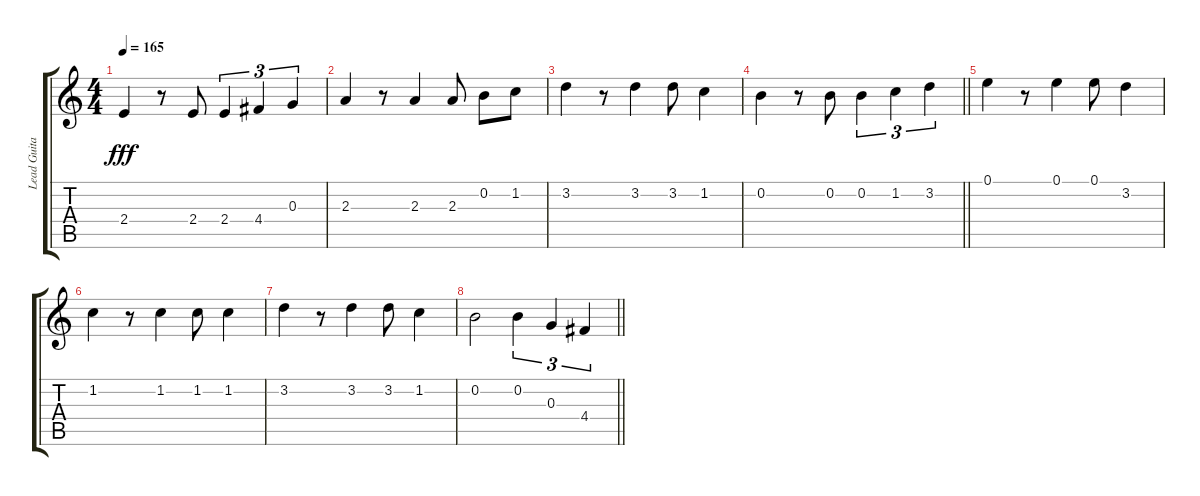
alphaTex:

\track ("Lead Guitar" "Lead Guita") {instrument distortionguitar}
\staff {score tabs}
\tuning (E4 B3 G3 D3 A2 E2) {hide}
\ts (4 4)
\tempo 165
\clef g2
\ks c
2.4.4{dy fff} r.8 2.4.8 2.4.4{tu (3 2)} 4.4.4{tu (3 2)} 0.3.4{tu (3 2)} |
2.3.4 r.8 2.3.4 2.3.8 0.2.8 1.2.8 |
3.2.4 r.8 3.2.4 3.2.8 1.2.4 |
\barLineRight lightlight
0.2.4 r.8 0.2.8 0.2.4{tu (3 2)} 1.2.4{tu (3 2)} 3.2.4{tu (3 2)} |
0.1.4 r.8 0.1.4 0.1.8 3.2.4 |
1.2.4 r.8 1.2.4 1.2.8 1.2.4 |
3.2.4 r.8 3.2.4 3.2.8 1.2.4 |
\barLineRight lightlight
0.2.2 0.2.4{tu (3 2)} 0.3.4{tu (3 2)} 4.4.4{tu (3 2)}
